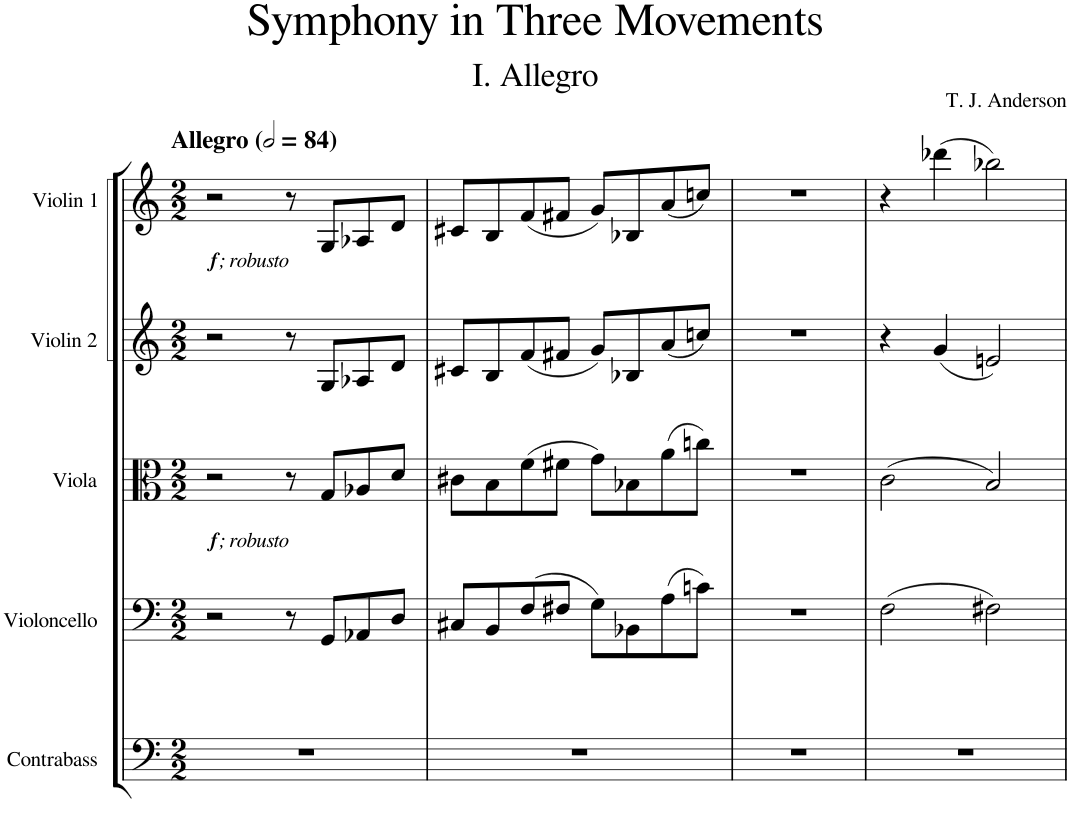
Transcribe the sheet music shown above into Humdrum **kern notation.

**kern	**kern	**kern	**kern	**kern
*part5	*part4	*part3	*part2	*part1
*staff5	*staff4	*staff3	*staff2	*staff1
*I"Contrabass	*I"Violoncello	*I"Viola	*I"Violin 2	*I"Violin 1
*I'Cb.	*I'Vc.	*I'Vla.	*I'Vln. 2	*I'Vln. 1
*clefF4	*clefF4	*clefC3	*clefG2	*clefG2
*Trd7c12	*	*	*	*
*k[]	*k[]	*k[]	*k[]	*k[]
*M2/2	*M2/2	*M2/2	*M2/2	*M2/2
*MM168	*MM168	*MM168	*MM168	*MM168
=1	=1	=1	=1	=1
!	!	!	!	!LO:TX:a:B:t=Allegro
!	!	!	!	!LO:TX:b:Bi:t=f
!	!	!	!	!LO:TX:b:t=; robusto
!	!	!LO:TX:b:Bi:t=f	!	!
!	!	!LO:TX:b:t=; robusto	!	!
1r	2r	2r	2r	2r
.	8r	8r	8r	8r
.	8GG/L	8G/L	8G/L	8G/L
.	8AA-X/	8A-X/	8A-X/	8A-X/
.	8D/J	8d/J	8d/J	8d/J
=2	=2	=2	=2	=2
1r	8C#X/L	8c#X\L	8c#X/L	8c#X/L
.	8BB/	8B\	8B/	8B/
.	(8F/	(8f\	(8f/	(8f/
.	8F#X/J	8f#X\J	8f#X/J	8f#X/J
.	8G\L)	8g\L)	8g/L)	8g/L)
.	8BB-X\	8B-X\	8B-X/	8B-X/
.	(8A\	(8a\	(8a/	(8a/
.	8cn\J)	8ccn\J)	8ccn/J)	8ccn/J)
=3	=3	=3	=3	=3
1r	1r	1r	1r	1r
=4	=4	=4	=4	=4
1r	(2F\	(2c\	4r	4r
.	.	.	(4g/	(4ddd-X\
.	2F#X\)	2B/)	2en/)	2bb-X\)
=	=	=	=	=
*-	*-	*-	*-	*-
